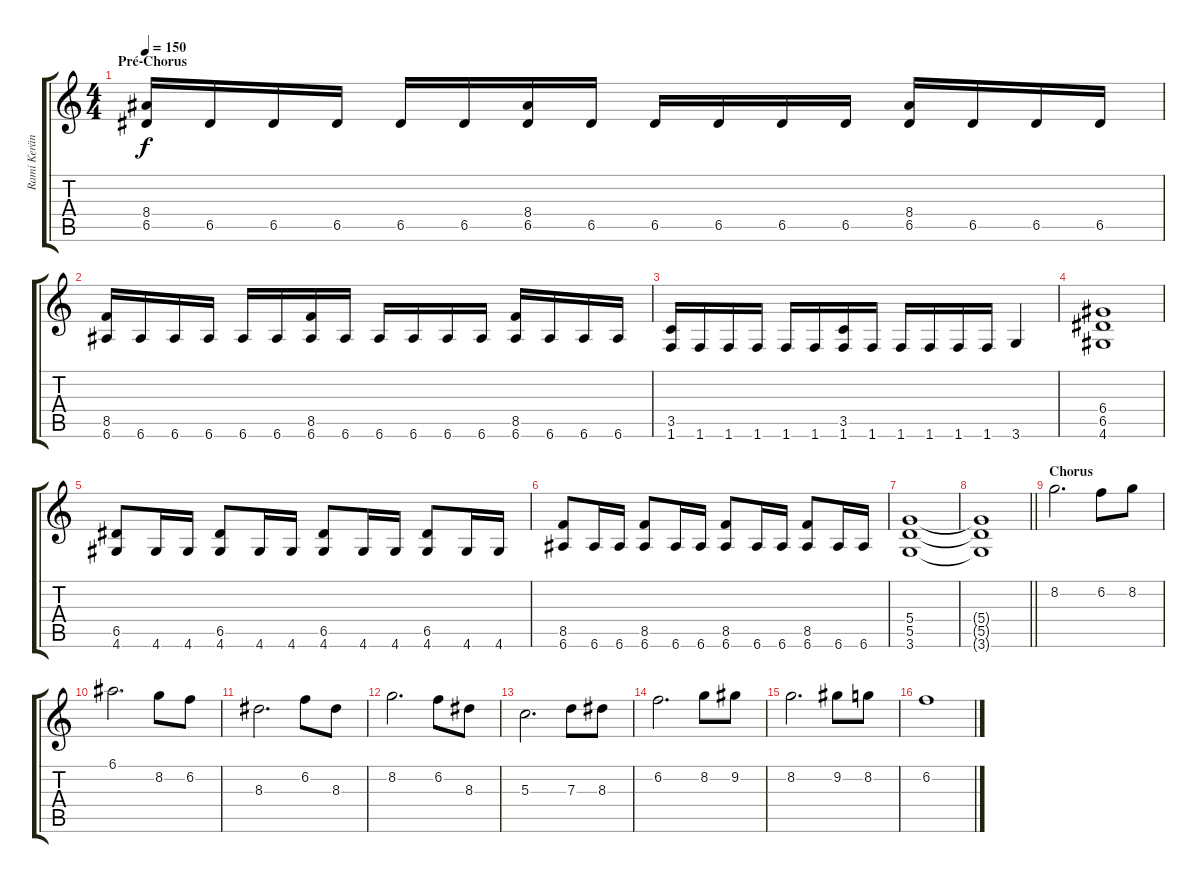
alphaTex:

\track ("Rami Keränen" "Rami Kerän") {instrument distortionguitar}
\staff {score tabs}
\tuning (E4 B3 G3 D3 A2 E2) {hide}
\ts (4 4)
\section ("" "Pré-Chorus")
\tempo 150
\clef g2
\ks c
(8.4 6.5).16{dy f} 6.5.16 6.5.16 6.5.16 6.5.16 6.5.16 (8.4 6.5).16 6.5.16 6.5.16 6.5.16 6.5.16 6.5.16 (8.4 6.5).16 6.5.16 6.5.16 6.5.16 |
(8.5 6.6).16 6.6.16 6.6.16 6.6.16 6.6.16 6.6.16 (8.5 6.6).16 6.6.16 6.6.16 6.6.16 6.6.16 6.6.16 (8.5 6.6).16 6.6.16 6.6.16 6.6.16 |
(3.5 1.6).16 1.6.16 1.6.16 1.6.16 1.6.16 1.6.16 (3.5 1.6).16 1.6.16 1.6.16 1.6.16 1.6.16 1.6.16 3.6.4 |
(6.4 6.5 4.6).1 |
(6.5 4.6).8 4.6.16 4.6.16 (6.5 4.6).8 4.6.16 4.6.16 (6.5 4.6).8 4.6.16 4.6.16 (6.5 4.6).8 4.6.16 4.6.16 |
(8.5 6.6).8 6.6.16 6.6.16 (8.5 6.6).8 6.6.16 6.6.16 (8.5 6.6).8 6.6.16 6.6.16 (8.5 6.6).8 6.6.16 6.6.16 |
(5.4 5.5 3.6).1 |
\barLineRight lightlight
(5.4{t} 5.5{t} 3.6{t}).1 |
\section ("" "Chorus")
8.2.2{d} 6.2.8 8.2.8 |
6.1.2{d} 8.2.8 6.2.8 |
8.3.2{d} 6.2.8 8.3.8 |
8.2.2{d} 6.2.8 8.3.8 |
5.3.2{d} 7.3.8 8.3.8 |
6.2.2{d} 8.2.8 9.2.8 |
8.2.2{d} 9.2.8 8.2.8 |
6.2.1
